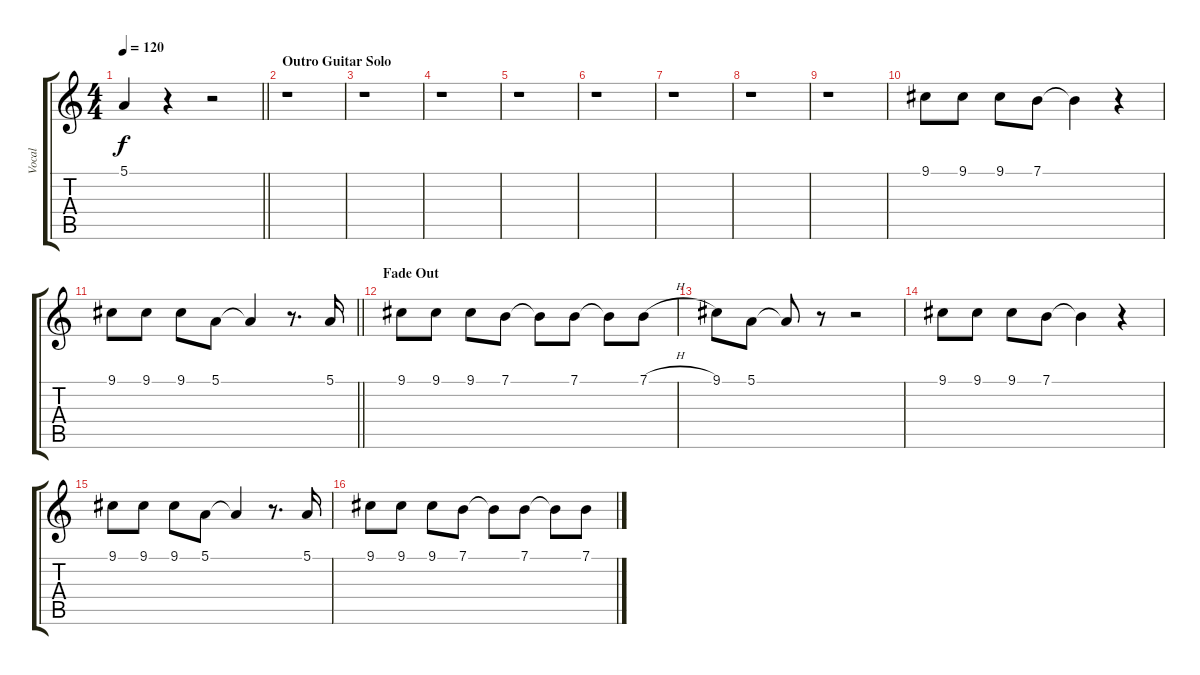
\track ("Vocal" "Vocal") {instrument flute}
\staff {score tabs}
\tuning (E4 B3 G3 D3 A2 E2) {hide}
\ts (4 4)
\tempo 120
\clef g2
\barLineRight lightlight
\ks c
5.1{t}.4{dy f} r.4 r.2 |
\section ("" "Outro Guitar Solo")
r.1 |
r.1 |
r.1 |
r.1 |
r.1 |
r.1 |
r.1 |
r.1 |
9.1.8{volume 11} 9.1.8 9.1.8 7.1.8 7.1{t}.4 r.4 |
\barLineRight lightlight
9.1.8 9.1.8 9.1.8 5.1.8 5.1{t}.4 r.8{d} 5.1.16 |
\section ("" "Fade Out")
9.1.8{volume 5} 9.1.8 9.1.8 7.1.8 7.1{t}.8 7.1.8 7.1{t}.8 7.1{h}.8 |
9.1.8 5.1.8 5.1{t}.8 r.8 r.2 |
9.1.8{volume 2} 9.1.8 9.1.8 7.1.8 7.1{t}.4 r.4 |
9.1.8 9.1.8 9.1.8 5.1.8 5.1{t}.4 r.8{d} 5.1.16 |
9.1.8{volume 0} 9.1.8 9.1.8 7.1.8 7.1{t}.8 7.1.8 7.1{t}.8 7.1.8
